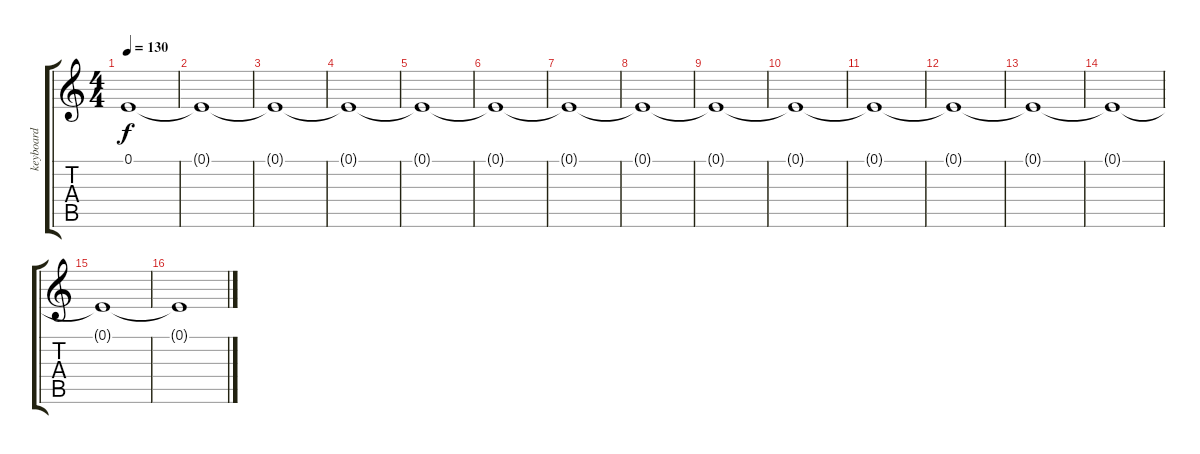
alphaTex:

\track ("keyboard" "keyboard") {instrument stringensemble1}
\staff {score tabs}
\tuning (E4 B3 G3 D3 A2 E2) {hide}
\ts (4 4)
\tempo 130
\clef g2
\ks c
0.1.1{dy f instrument stringensemble1} |
0.1{t}.1 |
0.1{t}.1 |
0.1{t}.1 |
0.1{t}.1 |
0.1{t}.1 |
0.1{t}.1 |
0.1{t}.1 |
0.1{t}.1 |
0.1{t}.1 |
0.1{t}.1 |
0.1{t}.1 |
0.1{t}.1 |
0.1{t}.1 |
0.1{t}.1 |
0.1{t}.1
